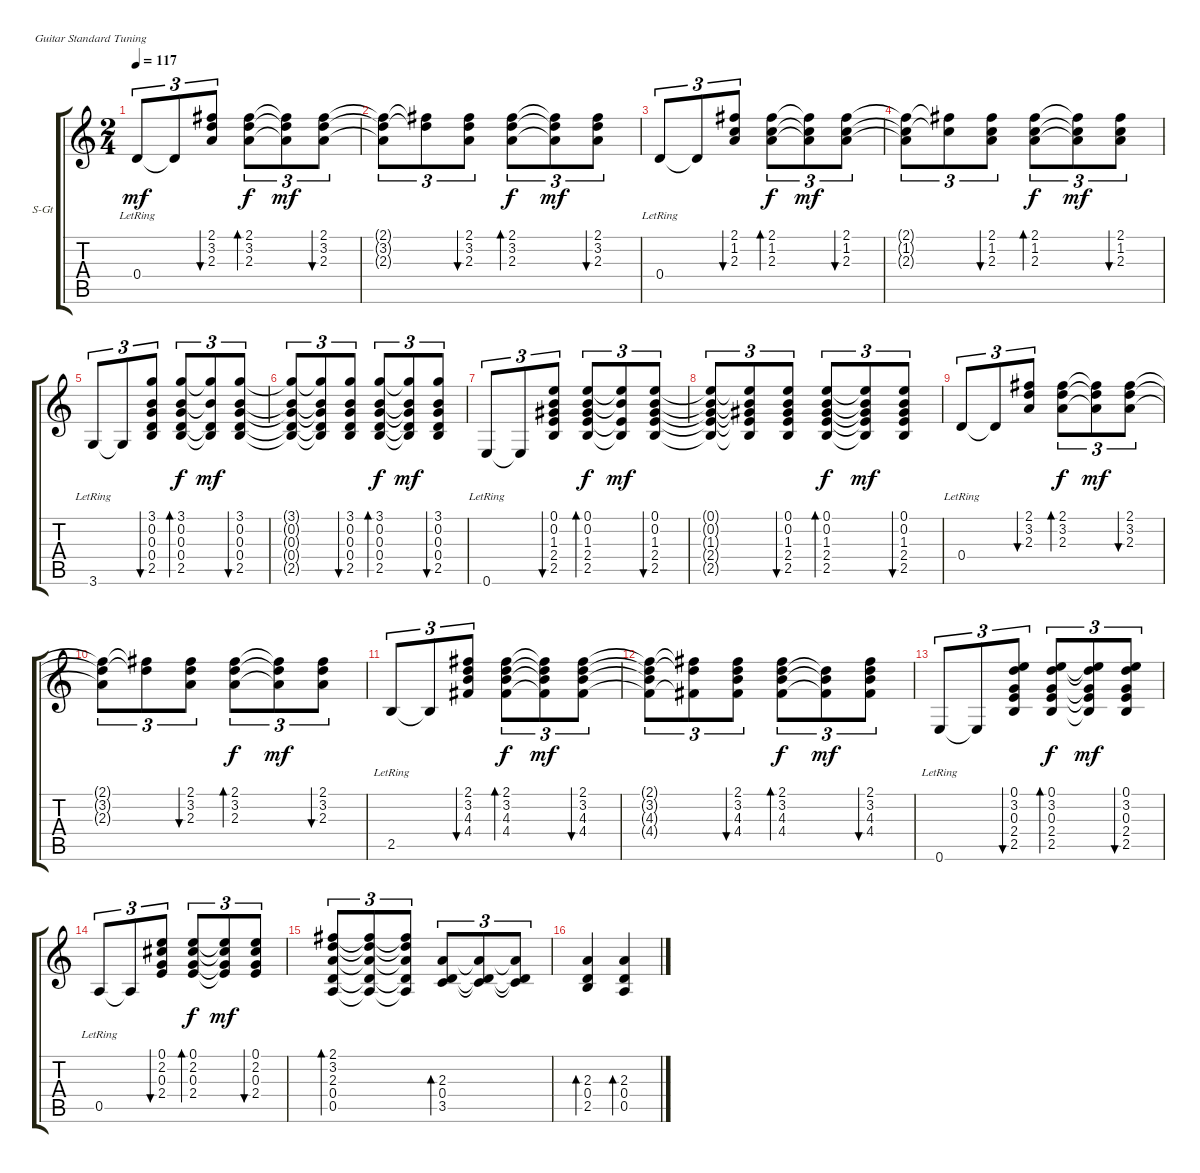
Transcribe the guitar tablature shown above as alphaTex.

\defaultSystemsLayout 4
\bracketExtendMode groupsimilarinstruments
\firstSystemTrackNameOrientation horizontal
\otherSystemsTrackNameOrientation horizontal
\track ("Steel Guitar" "S-Gt") {instrument acousticguitarsteel}
\staff {score tabs}
\tuning (E4 B3 G3 D3 A2 E2)
\ts (2 4)
\tempo 117
\clef g2
\ks c
0.4{lr}.8{tu (3 2) dy mf} 0.4{t}.8{tu (3 2)} (2.3 3.2 2.1).8{tu (3 2) bu 30} (2.3 3.2 2.1).8{tu (3 2) bd 30 dy f} (3.2{t} 2.1{t} 2.3{t}).8{tu (3 2) dy mf} (2.3 3.2 2.1).8{tu (3 2) bu 30} |
(2.3{t} 3.2{t} 2.1{t}).8{tu (3 2)} (2.1{t} 3.2{t}).8{tu (3 2)} (2.3 3.2 2.1).8{tu (3 2) bu 30} (2.3 3.2 2.1).8{tu (3 2) bd 30 dy f} (3.2{t} 2.1{t} 2.3{t}).8{tu (3 2) dy mf} (2.3 3.2 2.1).8{tu (3 2) bu 30} |
0.4{lr}.8{tu (3 2)} 0.4{t}.8{tu (3 2)} (2.3 1.2 2.1).8{tu (3 2) bu 30} (2.3 1.2 2.1).8{tu (3 2) bd 30 dy f} (1.2{t} 2.1{t} 2.3{t}).8{tu (3 2) dy mf} (2.3 1.2 2.1).8{tu (3 2) bu 30} |
(2.3{t} 1.2{t} 2.1{t}).8{tu (3 2)} (2.1{t} 1.2{t}).8{tu (3 2)} (2.3 1.2 2.1).8{tu (3 2) bu 30} (2.3 1.2 2.1).8{tu (3 2) bd 30 dy f} (1.2{t} 2.1{t} 2.3{t}).8{tu (3 2) dy mf} (2.3 1.2 2.1).8{tu (3 2) bu 30} |
3.6{lr}.8{tu (3 2)} 3.6{t}.8{tu (3 2)} (0.3 0.2 3.1 0.4 2.5).8{tu (3 2) bu 30} (0.3 0.2 3.1 0.4 2.5).8{tu (3 2) bd 30 dy f} (0.2{t} 3.1{t} 2.5{t} 0.4{t}).8{tu (3 2) dy mf} (0.3 0.2 3.1 0.4 2.5).8{tu (3 2) bu 30} |
(0.3{t} 0.2{t} 3.1{t} 0.4{t} 2.5{t}).8{tu (3 2)} (3.1{t} 0.2{t} 0.3{t} 0.4{t} 2.5{t}).8{tu (3 2)} (0.3 0.2 3.1 0.4 2.5).8{tu (3 2) bu 30} (0.3 0.2 3.1 0.4 2.5).8{tu (3 2) bd 30 dy f} (0.2{t} 3.1{t} 2.5{t} 0.4{t} 0.3{t}).8{tu (3 2) dy mf} (0.3 0.2 3.1 0.4 2.5).8{tu (3 2) bu 30} |
0.6{lr}.8{tu (3 2)} 0.6{t}.8{tu (3 2)} (1.3 0.2 0.1 2.4 2.5).8{tu (3 2) bu 30} (1.3 0.2 0.1 2.4 2.5).8{tu (3 2) bd 30 dy f} (0.2{t} 0.1{t} 2.5{t} 2.4{t}).8{tu (3 2) dy mf} (1.3 0.2 0.1 2.4 2.5).8{tu (3 2) bu 30} |
(1.3{t} 0.2{t} 0.1{t} 2.4{t} 2.5{t}).8{tu (3 2)} (0.1{t} 0.2{t} 1.3{t} 2.4{t} 2.5{t}).8{tu (3 2)} (1.3 0.2 0.1 2.4 2.5).8{tu (3 2) bu 30} (1.3 0.2 0.1 2.4 2.5).8{tu (3 2) bd 30 dy f} (0.2{t} 0.1{t} 2.5{t} 2.4{t} 1.3{t}).8{tu (3 2) dy mf} (1.3 0.2 0.1 2.4 2.5).8{tu (3 2) bu 30} |
0.4{lr}.8{tu (3 2)} 0.4{t}.8{tu (3 2)} (2.3 3.2 2.1).8{tu (3 2) bu 30} (2.3 3.2 2.1).8{tu (3 2) bd 30 dy f} (3.2{t} 2.1{t} 2.3{t}).8{tu (3 2) dy mf} (2.3 3.2 2.1).8{tu (3 2) bu 30} |
(2.3{t} 3.2{t} 2.1{t}).8{tu (3 2)} (2.1{t} 3.2{t}).8{tu (3 2)} (2.3 3.2 2.1).8{tu (3 2) bu 30} (2.3 3.2 2.1).8{tu (3 2) bd 30 dy f} (3.2{t} 2.1{t} 2.3{t}).8{tu (3 2) dy mf} (2.3 3.2 2.1).8{tu (3 2) bu 30} |
2.5{lr}.8{tu (3 2)} 2.5{t}.8{tu (3 2)} (4.3 3.2 2.1 4.4).8{tu (3 2) bu 30} (4.3 3.2 2.1 4.4).8{tu (3 2) bd 30 dy f} (4.3{t} 3.2{t} 2.1{t} 4.4{t}).8{tu (3 2) dy mf} (4.3 3.2 2.1 4.4).8{tu (3 2) bu 30} |
(4.3{t} 3.2{t} 2.1{t} 4.4{t}).8{tu (3 2)} (2.1{t} 3.2{t} 4.4{t}).8{tu (3 2)} (4.3 3.2 2.1 4.4).8{tu (3 2) bu 30} (4.3 3.2 2.1 4.4).8{tu (3 2) bd 30 dy f} (3.2{t} 4.4{t} 4.3{t}).8{tu (3 2) dy mf} (4.3 3.2 2.1 4.4).8{tu (3 2) bu 30} |
0.6{lr}.8{tu (3 2)} 0.6{t}.8{tu (3 2)} (0.3 3.2 0.1 2.4 2.5).8{tu (3 2) bu 30} (0.3 3.2 0.1 2.4 2.5).8{tu (3 2) bd 30 dy f} (3.2{t} 0.1{t} 2.5{t} 2.4{t} 0.3{t}).8{tu (3 2) dy mf} (0.3 3.2 0.1 2.4 2.5).8{tu (3 2) bu 30} |
0.5{lr}.8{tu (3 2)} 0.5{t}.8{tu (3 2)} (0.3 2.2 0.1 2.4).8{tu (3 2) bu 30} (0.3 2.2 0.1 2.4).8{tu (3 2) bd 30 dy f} (2.2{t} 0.1{t} 2.4{t} 0.3{t}).8{tu (3 2) dy mf} (0.3 2.2 0.1 2.4).8{tu (3 2) bu 30} |
(0.4 2.3 3.2 2.1 0.5).8{tu (3 2) bd 30} (0.4{t} 2.1{t} 3.2{t} 2.3{t} 0.5{t}).8{tu (3 2)} (2.1{t} 3.2{t} 2.3{t} 0.4{t} 0.5{t}).8{tu (3 2)} (3.5 0.4 2.3).8{tu (3 2) bd 30} (3.5{t} 2.3{t} 0.4{t}).8{tu (3 2)} (3.5{t} 2.3{t} 0.4{t}).8{tu (3 2)} |
(2.5 0.4 2.3).4{bd 30} (0.5 0.4 2.3).4{bd 30}
